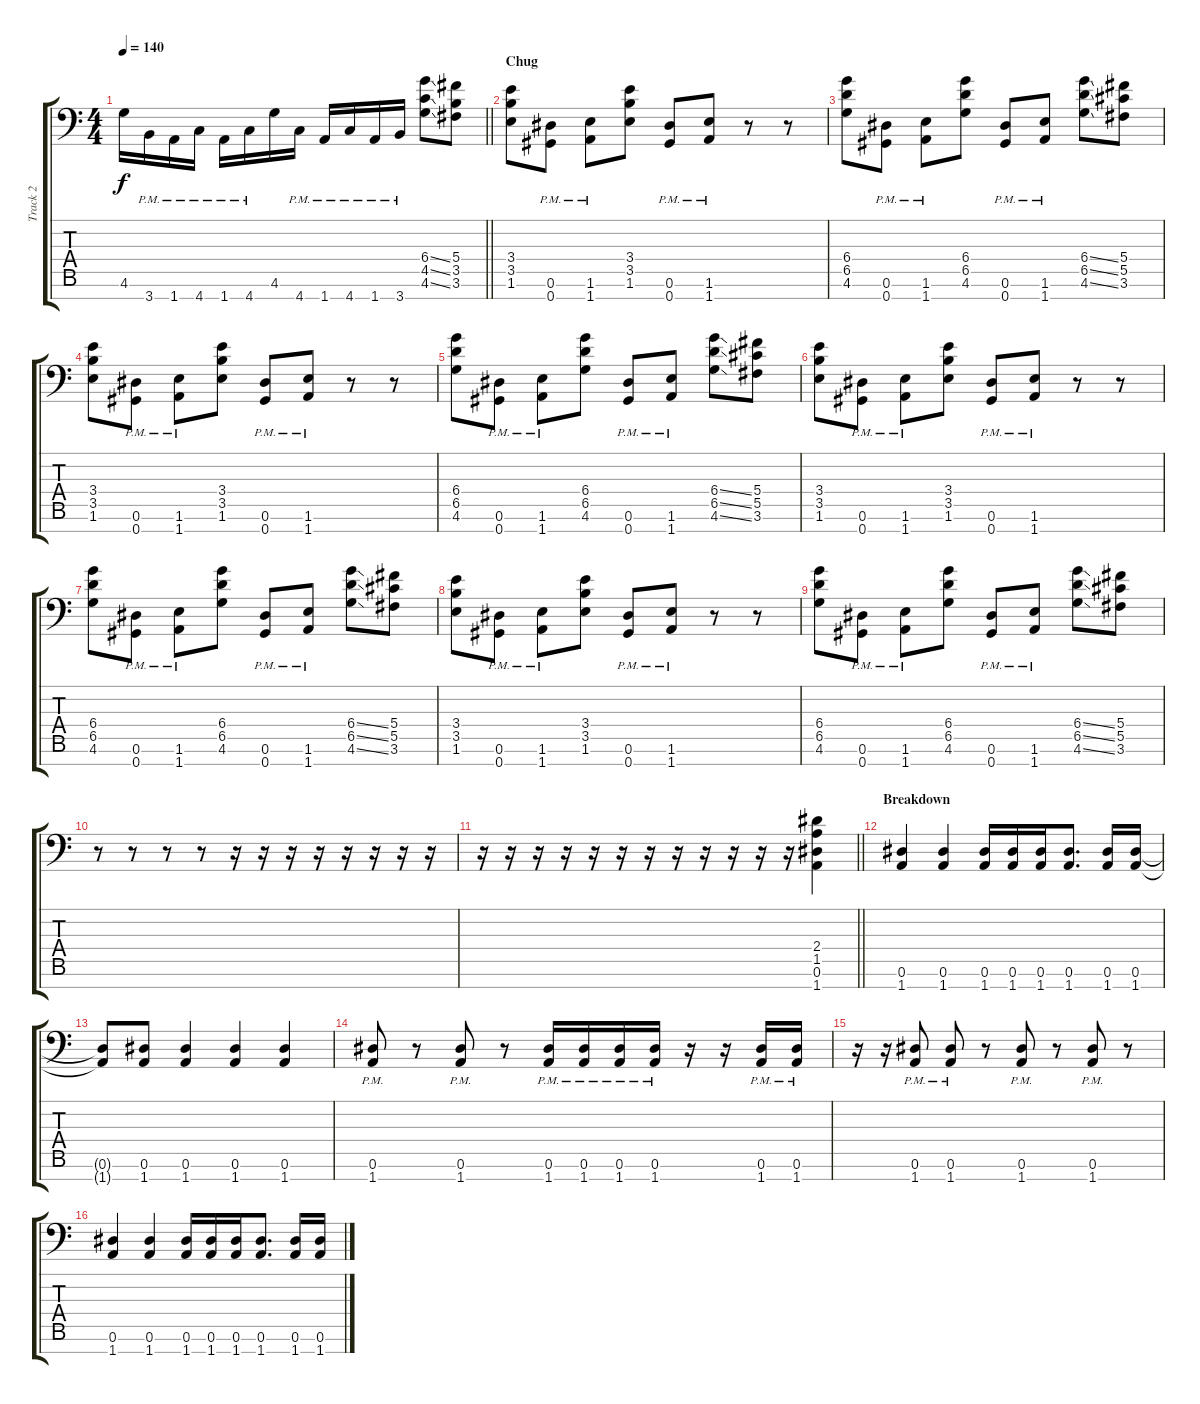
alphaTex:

\track ("Track 2" "Track 2") {instrument overdrivenguitar}
\staff {score tabs}
\tuning (Eb4 Bb3 Gb3 Db3 Ab2 Eb2 Ab1) {hide}
\ts (4 4)
\tempo 140
\clef f4
\barLineRight lightlight
\ks c
4.6.16{dy f} 3.7{pm}.16 1.7{pm}.16 4.7{pm}.16 1.7{pm}.16 4.7{pm}.16 4.6.16 4.7{pm}.16 1.7{pm}.16 4.7{pm}.16 1.7{pm}.16 3.7{pm}.16 (6.4{ss} 4.5{ss} 4.6{ss}).8 (5.4 3.5 3.6).8 |
\section ("" "Chug")
(3.4 3.5 1.6).8 (0.6{pm} 0.7{pm}).8 (1.6{pm} 1.7{pm}).8 (3.4 3.5 1.6).8 (0.6{pm} 0.7{pm}).8 (1.6{pm} 1.7{pm}).8 r.8 r.8 |
(6.4 6.5 4.6).8 (0.6{pm} 0.7{pm}).8 (1.6{pm} 1.7{pm}).8 (6.4 6.5 4.6).8 (0.6{pm} 0.7{pm}).8 (1.6{pm} 1.7{pm}).8 (6.4{ss} 6.5{ss} 4.6{ss}).8 (5.4 5.5 3.6).8 |
(3.4 3.5 1.6).8 (0.6{pm} 0.7{pm}).8 (1.6{pm} 1.7{pm}).8 (3.4 3.5 1.6).8 (0.6{pm} 0.7{pm}).8 (1.6{pm} 1.7{pm}).8 r.8 r.8 |
(6.4 6.5 4.6).8 (0.6{pm} 0.7{pm}).8 (1.6{pm} 1.7{pm}).8 (6.4 6.5 4.6).8 (0.6{pm} 0.7{pm}).8 (1.6{pm} 1.7{pm}).8 (6.4{ss} 6.5{ss} 4.6{ss}).8 (5.4 5.5 3.6).8 |
(3.4 3.5 1.6).8 (0.6{pm} 0.7{pm}).8 (1.6{pm} 1.7{pm}).8 (3.4 3.5 1.6).8 (0.6{pm} 0.7{pm}).8 (1.6{pm} 1.7{pm}).8 r.8 r.8 |
(6.4 6.5 4.6).8 (0.6{pm} 0.7{pm}).8 (1.6{pm} 1.7{pm}).8 (6.4 6.5 4.6).8 (0.6{pm} 0.7{pm}).8 (1.6{pm} 1.7{pm}).8 (6.4{ss} 6.5{ss} 4.6{ss}).8 (5.4 5.5 3.6).8 |
(3.4 3.5 1.6).8 (0.6{pm} 0.7{pm}).8 (1.6{pm} 1.7{pm}).8 (3.4 3.5 1.6).8 (0.6{pm} 0.7{pm}).8 (1.6{pm} 1.7{pm}).8 r.8 r.8 |
(6.4 6.5 4.6).8 (0.6{pm} 0.7{pm}).8 (1.6{pm} 1.7{pm}).8 (6.4 6.5 4.6).8 (0.6{pm} 0.7{pm}).8 (1.6{pm} 1.7{pm}).8 (6.4{ss} 6.5{ss} 4.6{ss}).8 (5.4 5.5 3.6).8 |
r.8 r.8 r.8 r.8 r.16 r.16 r.16 r.16 r.16 r.16 r.16 r.16 |
\barLineRight lightlight
r.16 r.16 r.16 r.16 r.16 r.16 r.16 r.16 r.16 r.16 r.16 r.16 (2.4 1.5 0.6 1.7).4 |
\section ("" "Breakdown")
(0.6 1.7).4 (0.6 1.7).4 (0.6 1.7).16 (0.6 1.7).16 (0.6 1.7).16 (0.6 1.7).8{d} (0.6 1.7).16 (0.6 1.7).16 |
(0.6{t} 1.7{t}).8 (0.6 1.7).8 (0.6 1.7).4 (0.6 1.7).4 (0.6 1.7).4 |
(0.6{pm} 1.7{pm}).8 r.8 (0.6{pm} 1.7{pm}).8 r.8 (0.6{pm} 1.7{pm}).16 (0.6{pm} 1.7{pm}).16 (0.6{pm} 1.7{pm}).16 (0.6{pm} 1.7{pm}).16 r.16 r.16 (0.6{pm} 1.7{pm}).16 (0.6{pm} 1.7{pm}).16 |
r.16 r.16 (0.6{pm} 1.7{pm}).8 (0.6{pm} 1.7{pm}).8 r.8 (0.6{pm} 1.7{pm}).8 r.8 (0.6{pm} 1.7{pm}).8 r.8 |
(0.6 1.7).4 (0.6 1.7).4 (0.6 1.7).16 (0.6 1.7).16 (0.6 1.7).16 (0.6 1.7).8{d} (0.6 1.7).16 (0.6 1.7).16
